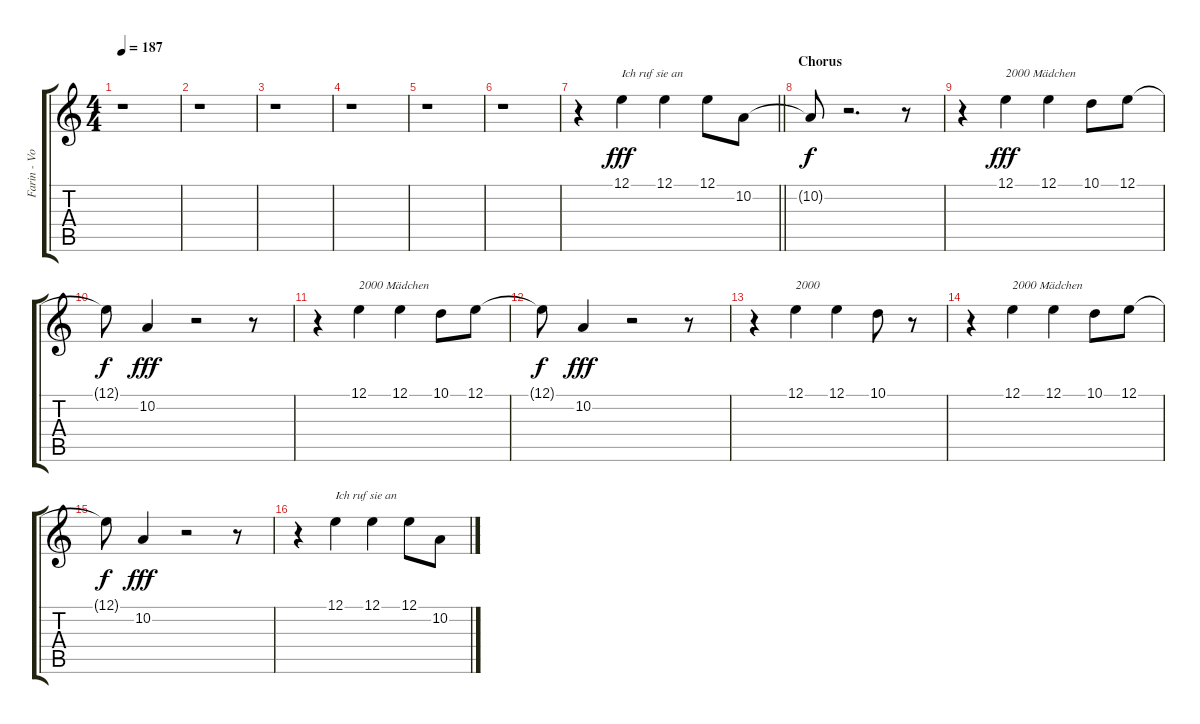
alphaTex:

\track ("Farin - Vocal" "Farin - Vo") {instrument tenorsax}
\staff {score tabs}
\tuning (E4 B3 G3 D3 A2 E2) {hide}
\ts (4 4)
\tempo 187
\clef g2
\ks c
r.1{dy f} |
r.1 |
r.1 |
r.1 |
r.1 |
r.1 |
\barLineRight lightlight
r.4 12.1.4{txt "Ich ruf sie an" dy fff} 12.1.4 12.1.8 10.2.8 |
\section ("" "Chorus")
10.2{t}.8{dy f} r.2{d} r.8 |
r.4 12.1.4{txt "2000 Mädchen" dy fff} 12.1.4 10.1.8 12.1.8 |
12.1{t}.8{dy f} 10.2.4{dy fff} r.2 r.8 |
r.4 12.1.4{txt "2000 Mädchen"} 12.1.4 10.1.8 12.1.8 |
12.1{t}.8{dy f} 10.2.4{dy fff} r.2 r.8 |
r.4 12.1.4{txt "2000"} 12.1.4 10.1.8 r.8 |
r.4 12.1.4{txt "2000 Mädchen"} 12.1.4 10.1.8 12.1.8 |
12.1{t}.8{dy f} 10.2.4{dy fff} r.2 r.8 |
r.4 12.1.4{txt "Ich ruf sie an"} 12.1.4 12.1.8 10.2.8
